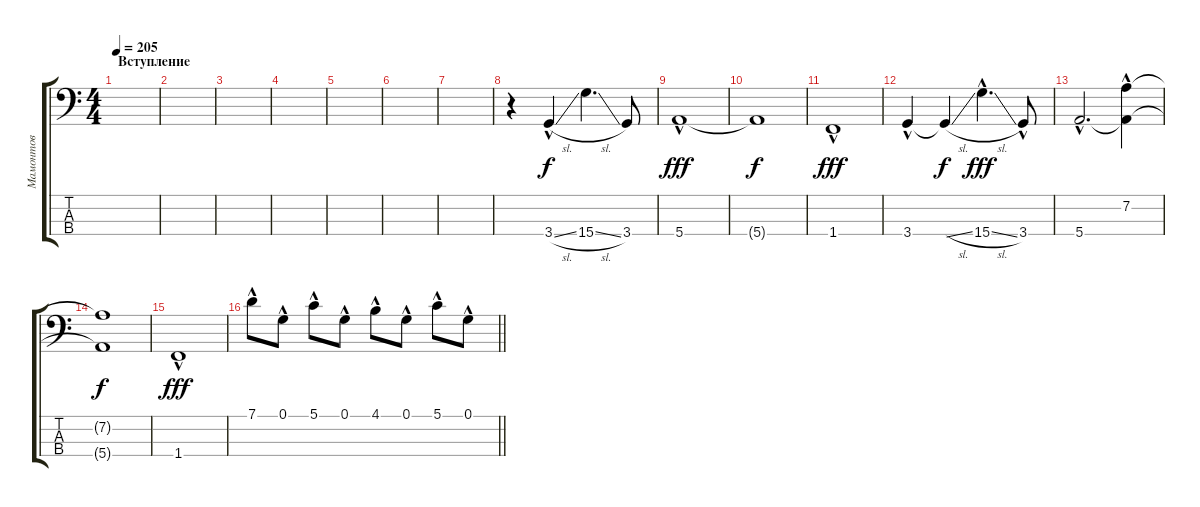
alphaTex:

\track ("Мамонтов" "Мамонтов") {instrument electricbassfinger}
\staff {score tabs}
\tuning (G2 D2 A1 E1) {hide}
\ts (4 4)
\section ("" "Вступление")
\tempo 205
\clef f4
\ks c
|
|
|
|
|
|
|
r.4 3.4{sl hac}.4 15.4{sl}.4{d dy f} 3.4.8 |
5.4{hac}.1{dy fff} |
5.4{t}.1{dy f} |
1.4{hac}.1{dy fff} |
3.4{hac}.4 3.4{sl t}.4{dy f} 15.4{sl hac}.4{d dy fff} 3.4{hac}.8 |
5.4{hac}.2{d} (7.2{hac} 5.4{t}).4 |
(7.2{t} 5.4{t}).1{dy f} |
1.4{hac}.1{dy fff} |
\barLineRight lightlight
7.1{hac}.8 0.1{hac}.8 5.1{hac}.8 0.1{hac}.8 4.1{hac}.8 0.1{hac}.8 5.1{hac}.8 0.1{hac}.8
